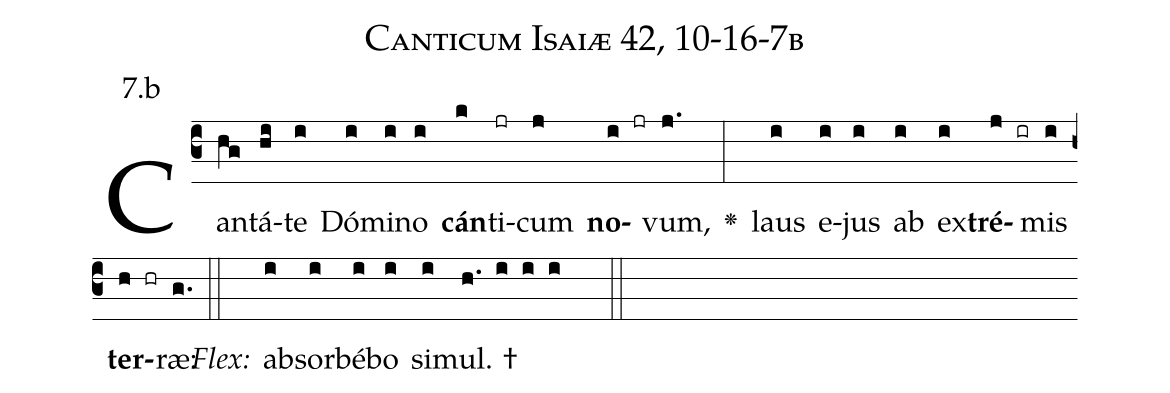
name: Canticum Isaiæ 42, 10-16-7b;
annotation: 7.b;
%%
(c3)Can(hg)tá(hi)te(i) Dó(i)mi(i)no(i) <b>cán</b>(k)ti(jr)cum(j) <b>no</b>(i jr)vum,(j.) <v>\greheightstar</v>(:) laus(i) e(i)jus(i) ab(i) ex(i)<b>tré</b>(j ir)mis(i) <b>ter</b>(h hr)ræ:(g.) (::)
<i>Flex:</i>()  ab(i)sor(i)bé(i)bo(i) si(i)mul. †(h. i i i  ::)

%E(i) u(i) o(j) u(i) a(h) e.(g.) (::)
